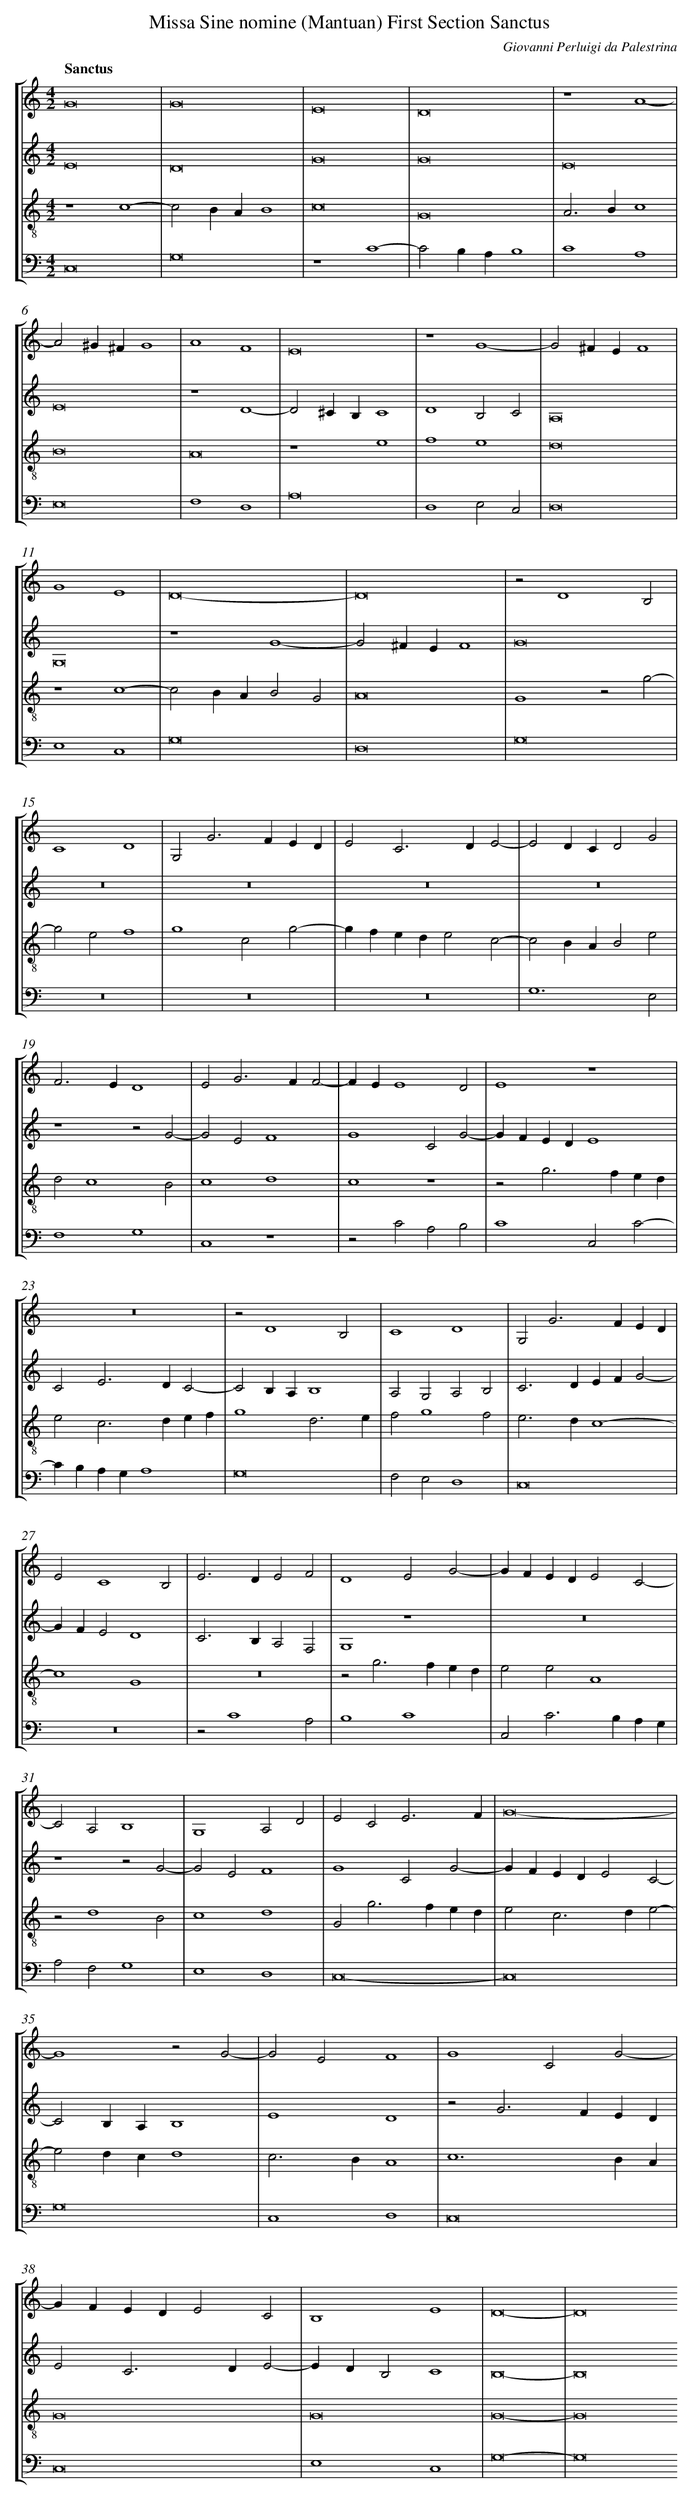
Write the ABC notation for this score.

X:1
T: Missa Sine nomine (Mantuan) First Section Sanctus
C: Giovanni Perluigi da Palestrina
L: 1/4
M: 4/2
Q: "Sanctus"
%%staves [1 2 3 4]
V: 1 clef=treble
V: 2 clef=treble
V: 3 clef=treble-8
V: 4 clef=bass
K: C
[V:1] G8 |
[V:2] E8 |
[V:3] z4c4- |
[V:4] C,8 |
[V:1] G8 |
[V:2] D8 |
[V:3] c2BAB4 |
[V:4] G,8 |
[V:1] E8 |
[V:2] G8 |
[V:3] c8 |
[V:4] z4C4- |
[V:1] D8 |
[V:2] G8 |
[V:3] G8 |
[V:4] C2B,A,B,4 |
[V:1] z4A4- |
[V:2] E8 |
[V:3] A2>B2c4 |
[V:4] C4A,4 |
[V:1] A2^G^FG4 |
[V:2] E8 |
[V:3] B8 |
[V:4] E,8 |
[V:1] A4F4 |
[V:2] z4D4- |
[V:3] A8 |
[V:4] F,4D,4 |
[V:1] E8 |
[V:2] D2^CB,C4 |
[V:3] z4e4 |
[V:4] A,8 |
[V:1] z4G4- |
[V:2] D4B,2C2 |
[V:3] f4e4 |
[V:4] D,4E,2C,2 |
[V:1] G2^FEF4 |
[V:2] A,8 |
[V:3] d8 |
[V:4] D,8 |
[V:1] G4E4 |
[V:2] G,8 |
[V:3] z4c4- |
[V:4] E,4C,4 |
[V:1] D8- |
[V:2] z4G4- |
[V:3] c2BAB2G2 |
[V:4] G,8 |
[V:1] D8 |
[V:2] G2^FEF4 |
[V:3] A8 |
[V:4] D,8 |
[V:1] z2D4B,2 |
[V:2] G8 |
[V:3] G4z2g2- |
[V:4] G,8 |
[V:1] C4D4 |
[V:2] z8 |
[V:3] g2e2f4 |
[V:4] z8 |
[V:1] G,2G2>F2ED |
[V:2] z8 |
[V:3] g4c2g2- |
[V:4] z8 |
[V:1] E2C2>D2E2- |
[V:2] z8 |
[V:3] gfede2c2- |
[V:4] z8 |
[V:1] E2DCD2G2 |
[V:2] z8 |
[V:3] c2BAB2e2 |
[V:4] G,6E,2 |
[V:1] F2>E2D4 |
[V:2] z4z2G2- |
[V:3] d2c4B2 |
[V:4] F,4G,4 |
[V:1] E2G2>F2F2- |
[V:2] G2E2F4 |
[V:3] c4d4 |
[V:4] C,4z4 |
[V:1] FEE4D2 |
[V:2] G4C2G2- |
[V:3] c4z4 |
[V:4] z2C2A,2B,2 |
[V:1] E4z4 |
[V:2] GFEDE4 |
[V:3] z2g2>f2ed |
[V:4] C4C,2C2- |
[V:1] z8 |
[V:2] C2E2>D2C2- |
[V:3] e2c2>d2ef |
[V:4] CB,A,G,A,4 |
[V:1] z2D4B,2 |
[V:2] C2B,A,B,4 |
[V:3] g4d3e |
[V:4] G,8 |
[V:1] C4D4 |
[V:2] A,2G,2A,2B,2 |
[V:3] f2g4f2 |
[V:4] F,2E,2D,4 |
[V:1] G,2G2>F2ED |
[V:2] C2>D2EFG2- |
[V:3] e2>d2c4- |
[V:4] C,8 |
[V:1] E2C4B,2 |
[V:2] GFE2D4 |
[V:3] c4G4 |
[V:4] z8 |
[V:1] E2>D2E2F2 |
[V:2] C2>B,2A,2F,2 |
[V:3] z8 |
[V:4] z2C4A,2 |
[V:1] D4E2G2- |
[V:2] G,4z4 |
[V:3] z2g2>f2ed |
[V:4] B,4C4 |
[V:1] GFEDE2C2- |
[V:2] z8 |
[V:3] e2e2A4 |
[V:4] C,2C2>B,2A,G, |
[V:1] C2A,2B,4 |
[V:2] z4z2G2- |
[V:3] z2d4B2 |
[V:4] A,2F,2G,4 |
[V:1] G,4A,2D2 |
[V:2] G2E2F4 |
[V:3] c4d4 |
[V:4] E,4D,4 |
[V:1] E2C2E3F |
[V:2] G4C2G2- |
[V:3] G2g2>f2ed |
[V:4] C,8- |
[V:1] G8- |
[V:2] GFEDE2C2- |
[V:3] e2c2>d2e2- |
[V:4] C,8 |
[V:1] G4z2G2- |
[V:2] C2B,A,B,4 |
[V:3] e2dcd4 |
[V:4] G,8 |
[V:1] G2E2F4 |
[V:2] E4D4 |
[V:3] c2>B2A4 |
[V:4] C,4D,4 |
[V:1] G4C2G2- |
[V:2] z2G2>F2ED |
[V:3] c6BA |
[V:4] C,8 |
[V:1] GFEDE2C2 |
[V:2] E2C2>D2E2- |
[V:3] G8 |
[V:4] C,8 |
[V:1] B,4E4 |
[V:2] EDB,2C4 |
[V:3] G8 |
[V:4] E,4C,4 |
[V:1] D8- |
[V:2] B,8- |
[V:3] G8- |
[V:4] G,8- |
[V:1] D8
[V:2] B,8
[V:3] G8
[V:4] G,8
